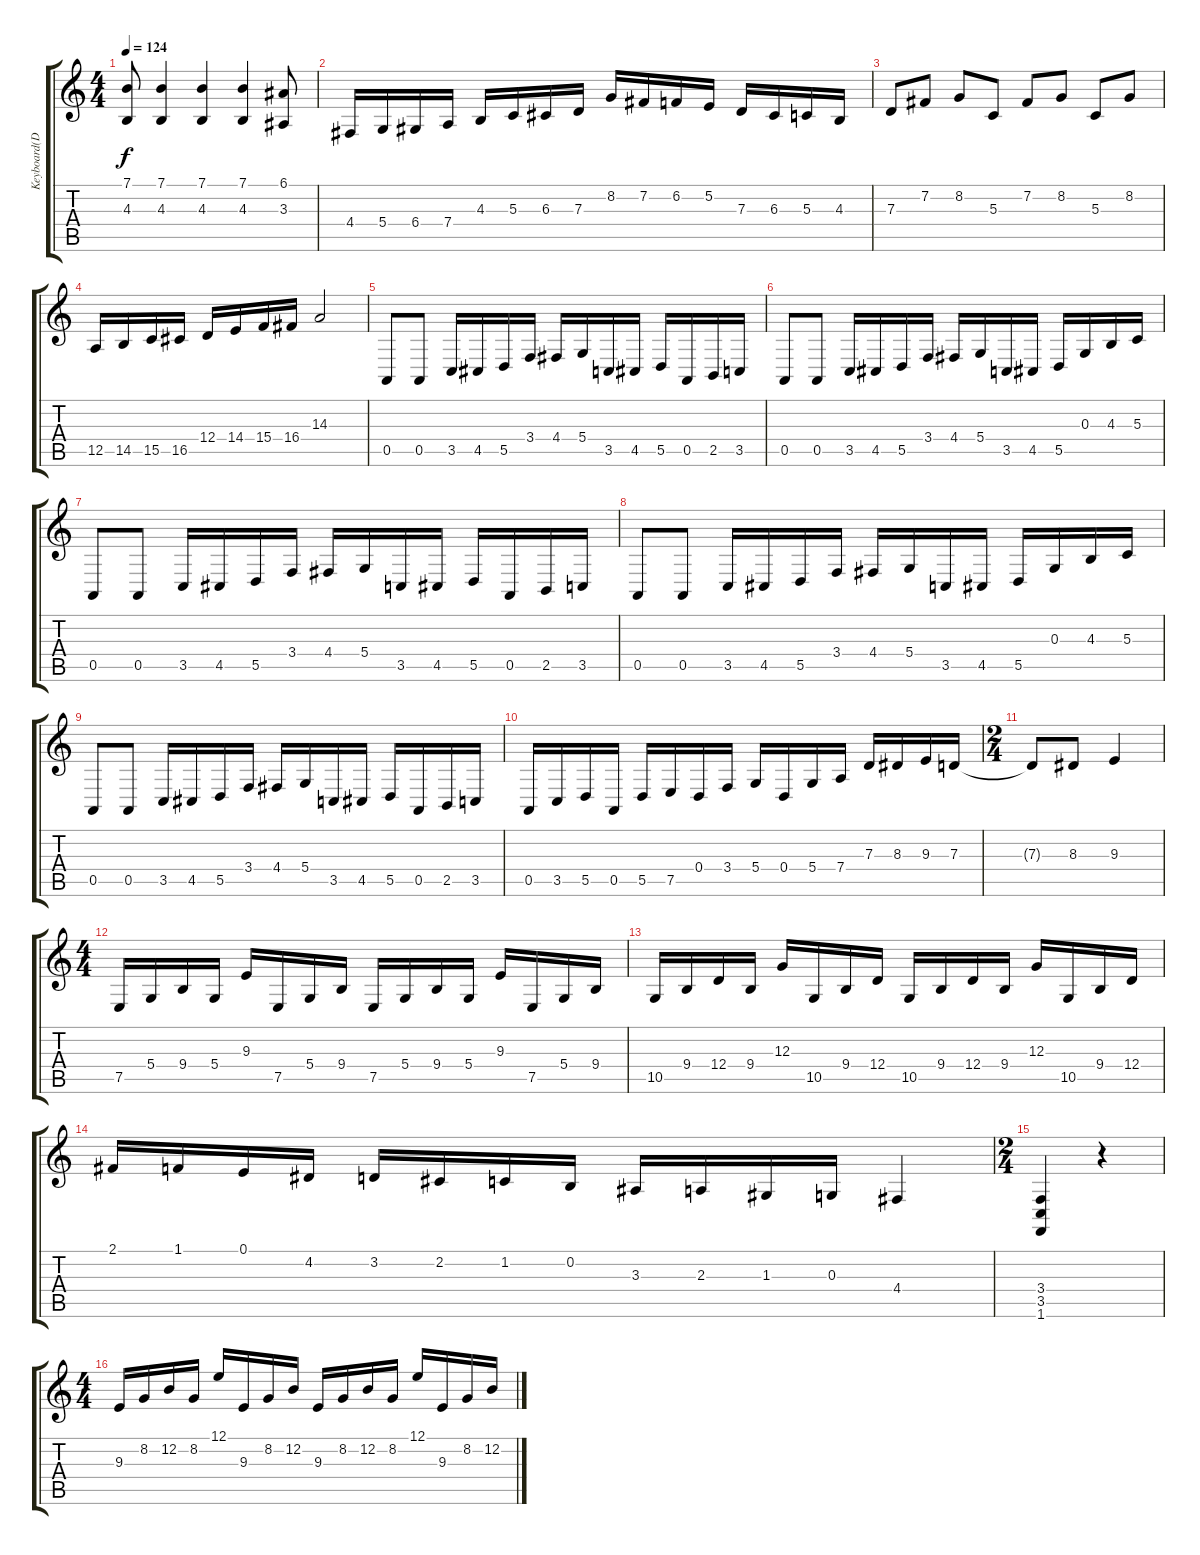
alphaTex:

\track ("Keyboard(Djakty)" "Keyboard(D") {instrument stringensemble1}
\staff {score tabs}
\tuning (E4 B3 G3 D3 A2 E2) {hide}
\ts (4 4)
\tempo 124
\clef g2
\ks c
(7.1 4.3).8{dy f} (7.1 4.3).4 (7.1 4.3).4 (7.1 4.3).4 (6.1 3.3).8 |
4.4.16 5.4.16 6.4.16 7.4.16 4.3.16 5.3.16 6.3.16 7.3.16 8.2.16 7.2.16 6.2.16 5.2.16 7.3.16 6.3.16 5.3.16 4.3.16 |
7.3.8 7.2.8 8.2.8 5.3.8 7.2.8 8.2.8 5.3.8 8.2.8 |
12.5.16 14.5.16 15.5.16 16.5.16 12.4.16 14.4.16 15.4.16 16.4.16 14.3.2 |
0.5.8 0.5.8 3.5.16 4.5.16 5.5.16 3.4.16 4.4.16 5.4.16 3.5.16 4.5.16 5.5.16 0.5.16 2.5.16 3.5.16 |
0.5.8 0.5.8 3.5.16 4.5.16 5.5.16 3.4.16 4.4.16 5.4.16 3.5.16 4.5.16 5.5.16 0.3.16 4.3.16 5.3.16 |
0.5.8 0.5.8 3.5.16 4.5.16 5.5.16 3.4.16 4.4.16 5.4.16 3.5.16 4.5.16 5.5.16 0.5.16 2.5.16 3.5.16 |
0.5.8 0.5.8 3.5.16 4.5.16 5.5.16 3.4.16 4.4.16 5.4.16 3.5.16 4.5.16 5.5.16 0.3.16 4.3.16 5.3.16 |
0.5.8 0.5.8 3.5.16 4.5.16 5.5.16 3.4.16 4.4.16 5.4.16 3.5.16 4.5.16 5.5.16 0.5.16 2.5.16 3.5.16 |
0.5.16 3.5.16 5.5.16 0.5.16 5.5.16 7.5.16 0.4.16 3.4.16 5.4.16 0.4.16 5.4.16 7.4.16 7.3.16 8.3.16 9.3.16 7.3.16 |
\ts (2 4)
7.3{t}.8 8.3.8 9.3.4 |
\ts (4 4)
7.5.16 5.4.16 9.4.16 5.4.16 9.3.16 7.5.16 5.4.16 9.4.16 7.5.16 5.4.16 9.4.16 5.4.16 9.3.16 7.5.16 5.4.16 9.4.16 |
10.5.16 9.4.16 12.4.16 9.4.16 12.3.16 10.5.16 9.4.16 12.4.16 10.5.16 9.4.16 12.4.16 9.4.16 12.3.16 10.5.16 9.4.16 12.4.16 |
2.1.16 1.1.16 0.1.16 4.2.16 3.2.16 2.2.16 1.2.16 0.2.16 3.3.16 2.3.16 1.3.16 0.3.16 4.4.4 |
\ts (2 4)
(3.4 3.5 1.6).4 r.4 |
\ts (4 4)
9.3.16 8.2.16 12.2.16 8.2.16 12.1.16 9.3.16 8.2.16 12.2.16 9.3.16 8.2.16 12.2.16 8.2.16 12.1.16 9.3.16 8.2.16 12.2.16
